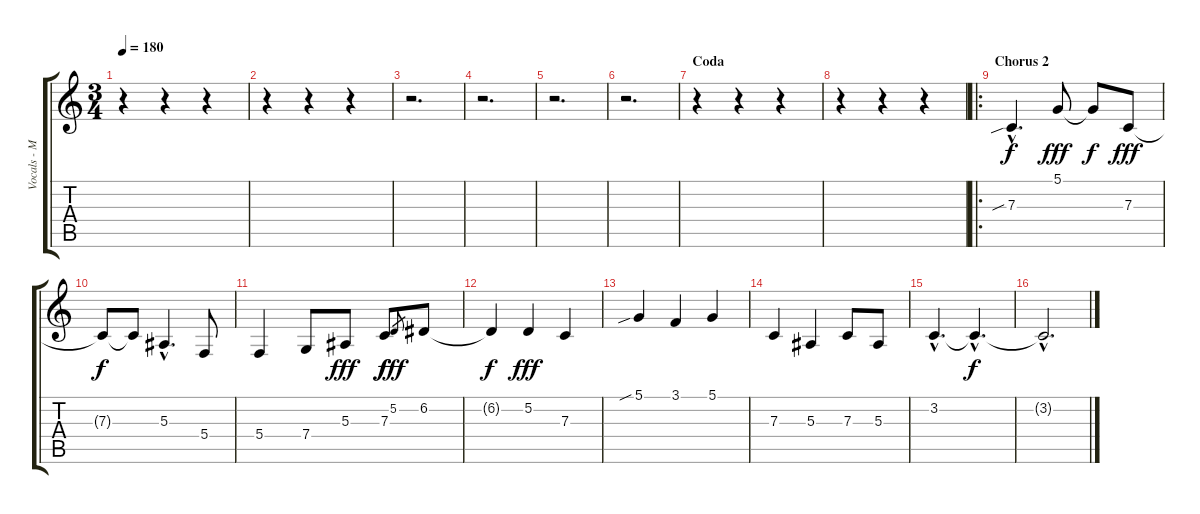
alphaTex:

\track ("Vocals - Mario" "Vocals - M") {instrument lead2sawtooth}
\staff {score tabs}
\tuning (D4 A3 F3 C3 G2 C2) {hide}
\ts (3 4)
\tempo 180
\clef g2
\ks c
r.4{dy f} r.4 r.4 |
r.4 r.4 r.4 |
r.2{d} |
r.2{d} |
r.2{d} |
r.2{d} |
\section ("" "Coda")
r.4 r.4 r.4 |
r.4 r.4 r.4 |
\ro
\section ("" "Chorus 2")
7.3{sib hac}.4{d} 5.1.8{dy fff} 5.1{t}.8{dy f} 7.3.8{dy fff} |
7.3{t}.8{dy f} 7.3{t}.8 5.3{hac}.4{d} 5.4.8 |
5.4.4 7.4.8 5.3.8{dy fff} 7.3.8{dy f} 5.2.8{gr dy fff} 6.2.8 |
6.2{t}.4{dy f} 5.2.4{dy fff} 7.3.4 |
5.1{sib}.4 3.1.4 5.1.4 |
7.3.4 5.3.4 7.3.8 5.3.8 |
3.2{hac}.4{d} 3.2{hac t}.4{d dy f} |
3.2{hac t}.2{d}
